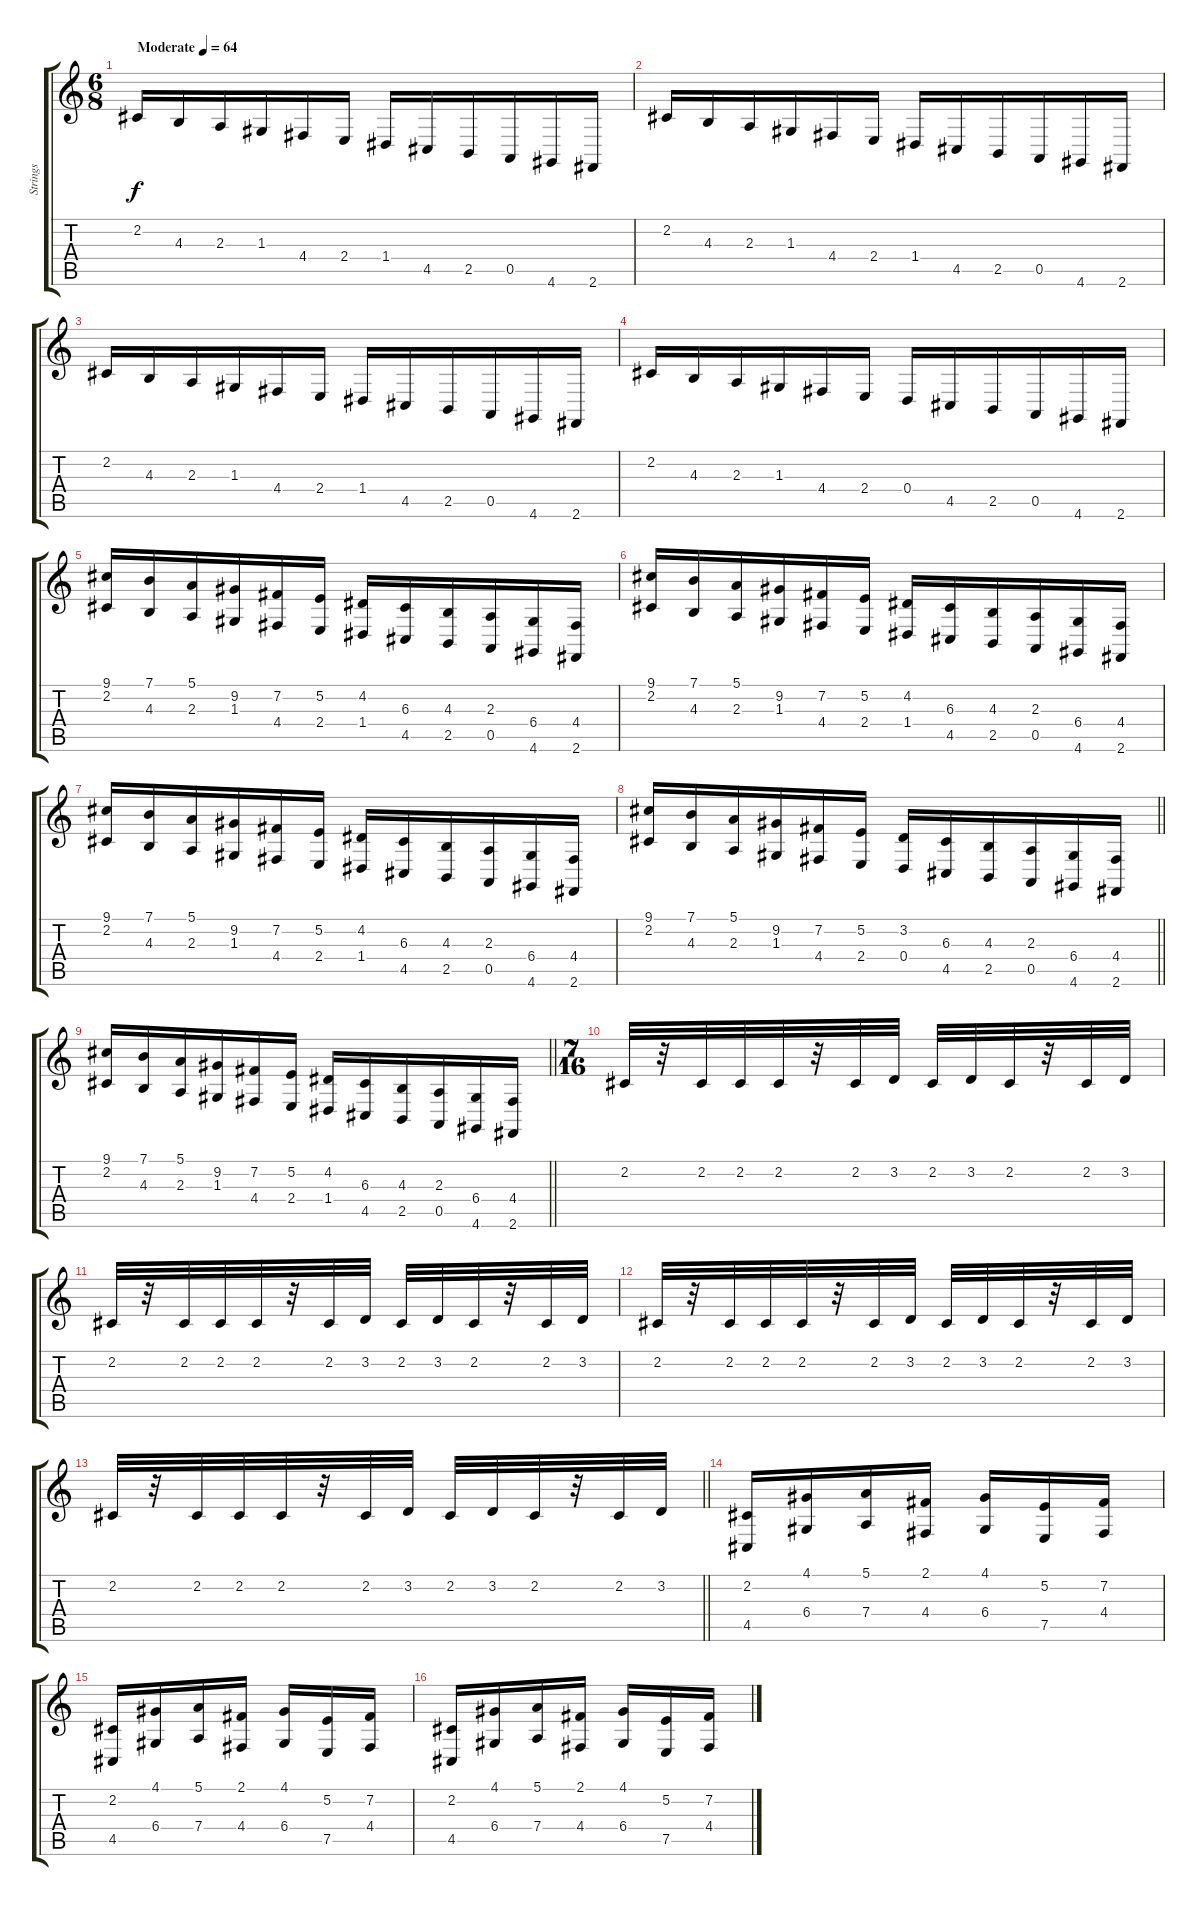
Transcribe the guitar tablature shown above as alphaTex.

\track ("Strings" "Strings") {instrument stringensemble1}
\staff {score tabs}
\tuning (E4 B3 G3 D3 A2 E2) {hide}
\ts (6 8)
\section ("" "")
\tempo (64 "Moderate")
\clef g2
\ks c
2.2.16{dy f instrument stringensemble1} 4.3.16 2.3.16 1.3.16 4.4.16 2.4.16 1.4.16 4.5.16 2.5.16 0.5.16 4.6.16 2.6.16 |
2.2.16 4.3.16 2.3.16 1.3.16 4.4.16 2.4.16 1.4.16 4.5.16 2.5.16 0.5.16 4.6.16 2.6.16 |
2.2.16 4.3.16 2.3.16 1.3.16 4.4.16 2.4.16 1.4.16 4.5.16 2.5.16 0.5.16 4.6.16 2.6.16 |
2.2.16 4.3.16 2.3.16 1.3.16 4.4.16 2.4.16 0.4.16 4.5.16 2.5.16 0.5.16 4.6.16 2.6.16 |
(9.1 2.2).16 (7.1 4.3).16 (5.1 2.3).16 (9.2 1.3).16 (7.2 4.4).16 (5.2 2.4).16 (4.2 1.4).16 (6.3 4.5).16 (4.3 2.5).16 (2.3 0.5).16 (6.4 4.6).16 (4.4 2.6).16 |
(9.1 2.2).16 (7.1 4.3).16 (5.1 2.3).16 (9.2 1.3).16 (7.2 4.4).16 (5.2 2.4).16 (4.2 1.4).16 (6.3 4.5).16 (4.3 2.5).16 (2.3 0.5).16 (6.4 4.6).16 (4.4 2.6).16 |
(9.1 2.2).16 (7.1 4.3).16 (5.1 2.3).16 (9.2 1.3).16 (7.2 4.4).16 (5.2 2.4).16 (4.2 1.4).16 (6.3 4.5).16 (4.3 2.5).16 (2.3 0.5).16 (6.4 4.6).16 (4.4 2.6).16 |
\barLineRight lightlight
(9.1 2.2).16 (7.1 4.3).16 (5.1 2.3).16 (9.2 1.3).16 (7.2 4.4).16 (5.2 2.4).16 (3.2 0.4).16 (6.3 4.5).16 (4.3 2.5).16 (2.3 0.5).16 (6.4 4.6).16 (4.4 2.6).16 |
\section ("" "")
\barLineRight lightlight
(9.1 2.2).16 (7.1 4.3).16 (5.1 2.3).16 (9.2 1.3).16 (7.2 4.4).16 (5.2 2.4).16 (4.2 1.4).16 (6.3 4.5).16 (4.3 2.5).16 (2.3 0.5).16 (6.4 4.6).16 (4.4 2.6).16 |
\ts (7 16)
\section ("" "")
2.2.32 r.32 2.2.32 2.2.32 2.2.32 r.32 2.2.32 3.2.32 2.2.32 3.2.32 2.2.32 r.32 2.2.32 3.2.32 |
2.2.32 r.32 2.2.32 2.2.32 2.2.32 r.32 2.2.32 3.2.32 2.2.32 3.2.32 2.2.32 r.32 2.2.32 3.2.32 |
2.2.32 r.32 2.2.32 2.2.32 2.2.32 r.32 2.2.32 3.2.32 2.2.32 3.2.32 2.2.32 r.32 2.2.32 3.2.32 |
\barLineRight lightlight
2.2.32 r.32 2.2.32 2.2.32 2.2.32 r.32 2.2.32 3.2.32 2.2.32 3.2.32 2.2.32 r.32 2.2.32 3.2.32 |
\section ("" "")
(2.2 4.5).16 (4.1 6.4).16 (5.1 7.4).16 (2.1 4.4).16 (4.1 6.4).16 (5.2 7.5).16 (7.2 4.4).16 |
(2.2 4.5).16 (4.1 6.4).16 (5.1 7.4).16 (2.1 4.4).16 (4.1 6.4).16 (5.2 7.5).16 (7.2 4.4).16 |
(2.2 4.5).16 (4.1 6.4).16 (5.1 7.4).16 (2.1 4.4).16 (4.1 6.4).16 (5.2 7.5).16 (7.2 4.4).16
